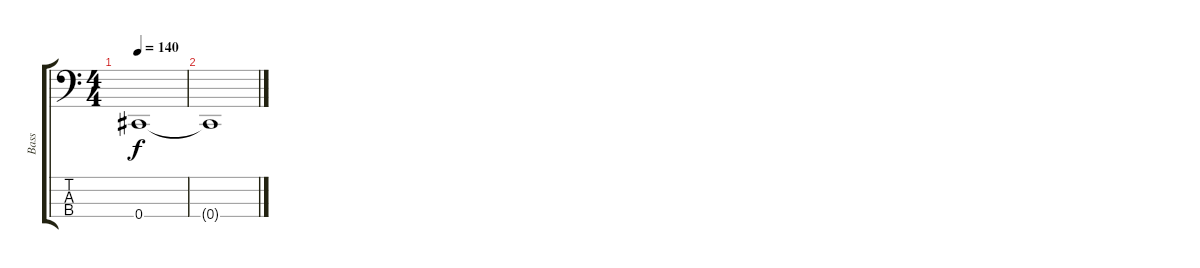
\track ("Bass" "Bass") {instrument electricbassfinger}
\staff {score tabs}
\tuning (E2 B1 Gb1 Db1) {hide}
\ts (4 4)
\tempo 140
\clef f4
\ks c
0.4{t}.1{dy f volume 0} |
0.4{t}.1
